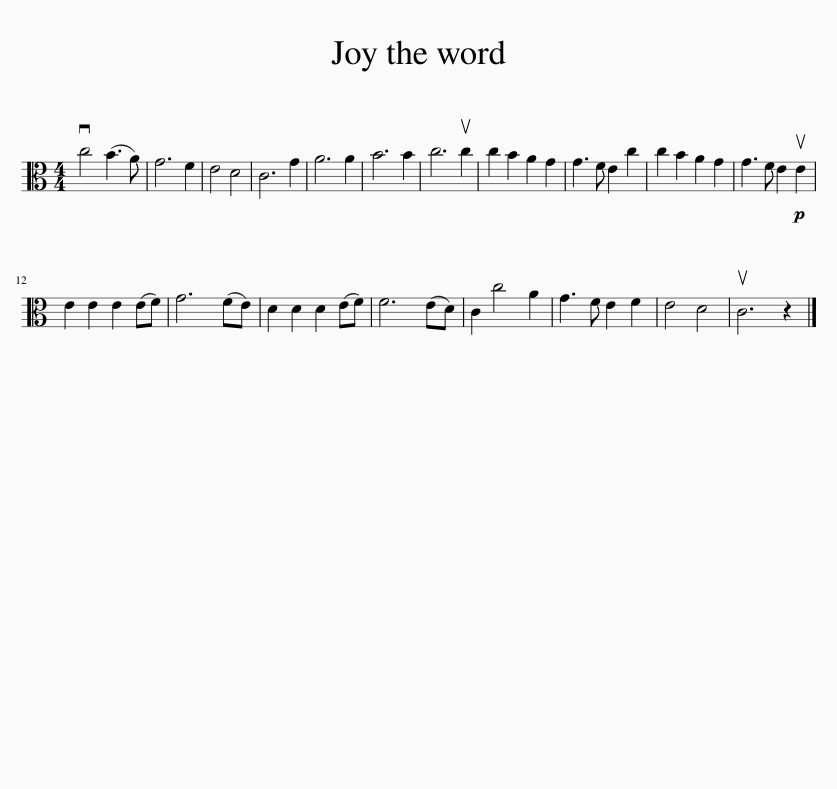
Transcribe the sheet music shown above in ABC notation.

X:1
L:1/8
M:4/4
I:linebreak $
K:C
V:1 alto
V:1
 vc4 (B3 A) | G6 F2 | E4 D4 | C6 G2 | A6 A2 | %5
 B6 B2 | c6 uc2 | c2 B2 A2 G2 | G3 F E2 c2 | c2 B2 A2 G2 | %10
 G3 F E2!p! uE2 |$ E2 E2 E2 (EF) | G6 (FE) | D2 D2 D2 (EF) | F6 (ED) | %15
 C2 c4 A2 | G3 F E2 F2 | E4 D4 | uC6 z2 |] %19
